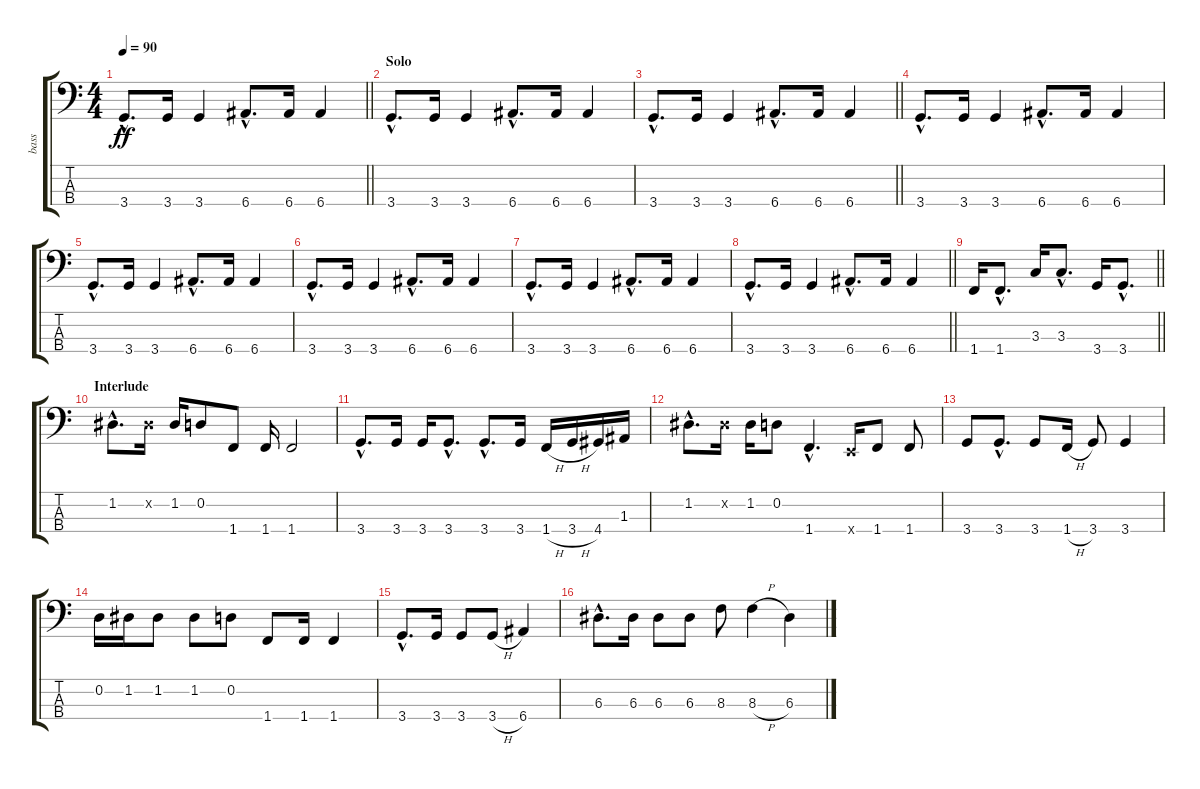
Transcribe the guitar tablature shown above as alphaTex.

\track ("bass" "bass") {instrument electricbasspick}
\staff {score tabs}
\tuning (G2 D2 A1 E1) {hide}
\ts (4 4)
\tempo 90
\clef f4
\barLineRight lightlight
\ks c
3.4{hac}.8{d dy ff} 3.4.16 3.4.4 6.4{hac}.8{d} 6.4.16 6.4.4 |
\section ("" "Solo")
3.4{hac}.8{d} 3.4.16 3.4.4 6.4{hac}.8{d} 6.4.16 6.4.4 |
\barLineRight lightlight
3.4{hac}.8{d} 3.4.16 3.4.4 6.4{hac}.8{d} 6.4.16 6.4.4 |
3.4{hac}.8{d} 3.4.16 3.4.4 6.4{hac}.8{d} 6.4.16 6.4.4 |
3.4{hac}.8{d} 3.4.16 3.4.4 6.4{hac}.8{d} 6.4.16 6.4.4 |
3.4{hac}.8{d} 3.4.16 3.4.4 6.4{hac}.8{d} 6.4.16 6.4.4 |
3.4{hac}.8{d} 3.4.16 3.4.4 6.4{hac}.8{d} 6.4.16 6.4.4 |
\barLineRight lightlight
3.4{hac}.8{d} 3.4.16 3.4.4 6.4{hac}.8{d} 6.4.16 6.4.4 |
\section ("" "")
\barLineRight lightlight
1.4.16 1.4{hac}.8{d} 3.3.16 3.3{hac}.8{d} 3.4.16 3.4{hac}.8{d} |
\section ("" "Interlude")
1.2{hac}.8{d} 1.2{x}.16 1.2.16 0.2.8 1.4.8 1.4.16 1.4.2 |
3.4{hac}.8{d} 3.4.16 3.4.16 3.4{hac}.8{d} 3.4{hac}.8{d} 3.4.16 1.4{h}.16 3.4{h}.16 4.4.16 1.3.16 |
1.2{hac}.8{d} 1.2{x}.16 1.2.16 0.2.8 1.4{hac}.4{d} 0.4{x}.16 1.4.8 1.4.8 |
3.4.8 3.4{hac}.8{d} 3.4.8 1.4{h}.16 3.4.8 3.4.4 |
0.2.16 1.2.16 1.2.8 1.2.8 0.2.8 1.4.8 1.4.16 1.4.4 |
3.4{hac}.8{d} 3.4.16 3.4.8 3.4{h}.8 6.4.4 |
6.3{hac}.8{d} 6.3.16 6.3.8 6.3.8 8.3.8 8.3{h}.4 6.3.4
